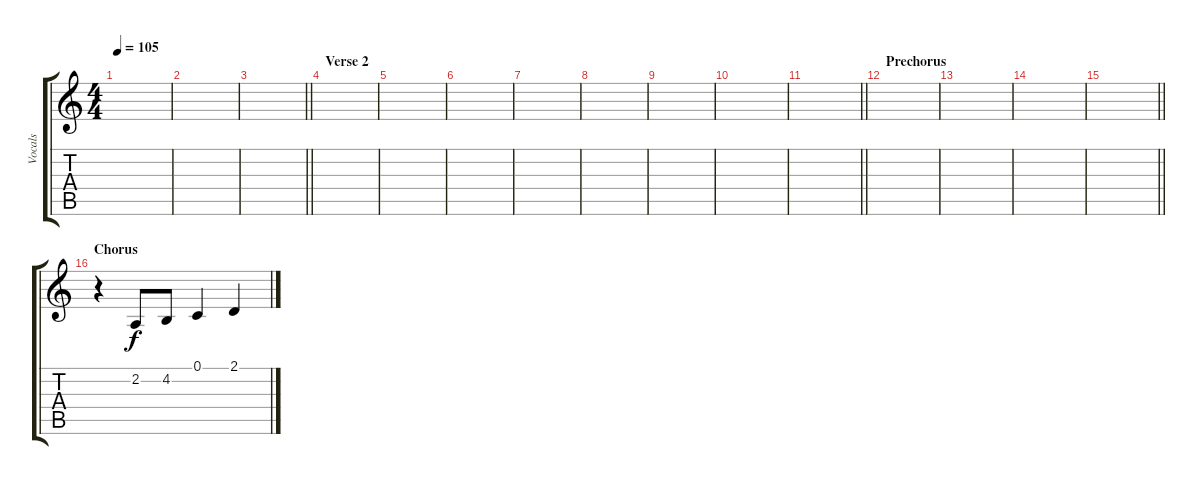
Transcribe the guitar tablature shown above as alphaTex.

\track ("Vocals" "Vocals") {instrument lead6voice}
\staff {score tabs}
\tuning (C4 G3 Eb3 Bb2 F2 C2) {hide}
\ts (4 4)
\tempo 105
\clef g2
\ks c
|
|
\barLineRight lightlight
|
\section ("" "Verse 2")
|
|
|
|
|
|
|
\barLineRight lightlight
|
\section ("" "Prechorus")
|
|
|
\barLineRight lightlight
|
\section ("" "Chorus")
r.4 2.2.8 4.2.8 0.1.4 2.1.4
